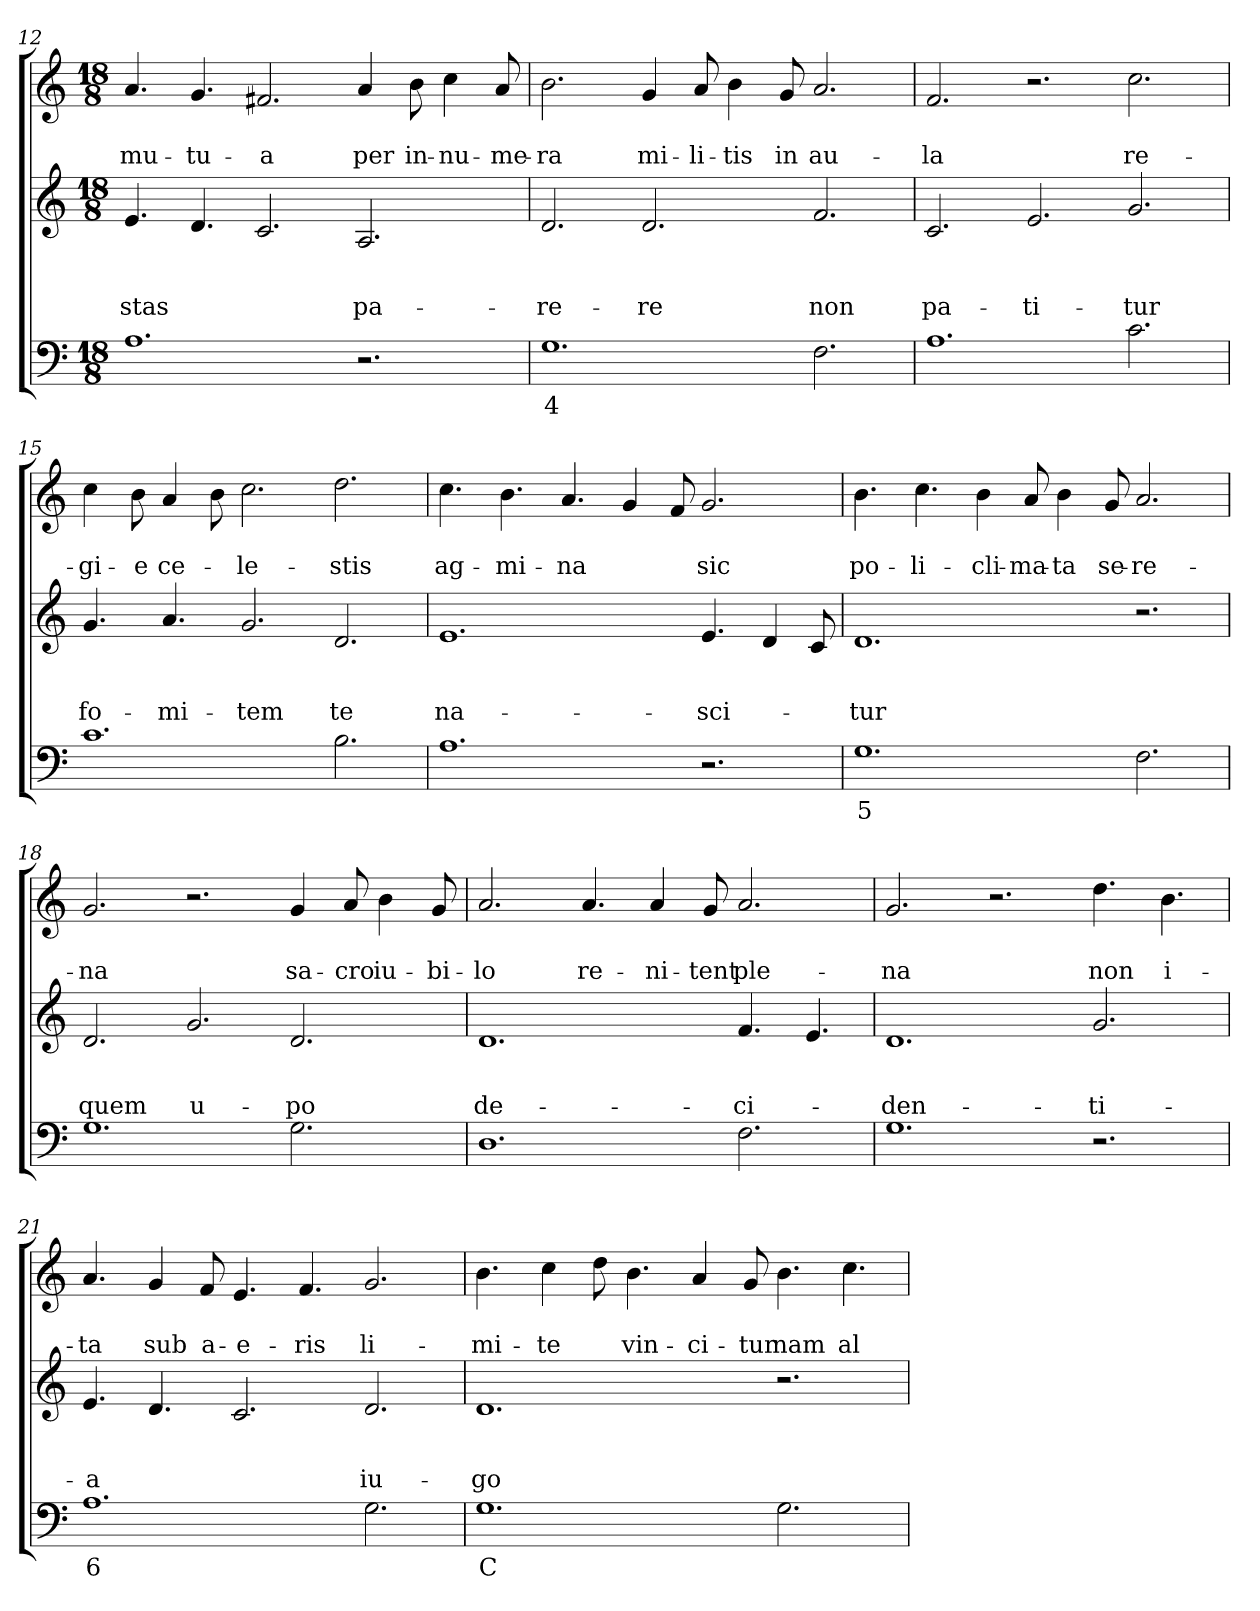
**kern	**text	**kern	**text	**text	**text	**kern	**text	**text
*part3	*part3	*part2	*part2	*part2	*part2	*part1	*part1	*part1
*staff3	*staff3	*staff2	*staff2	*staff2	*staff2	*staff1	*staff1	*staff1
*clefF4	*	*clefG2	*	*	*	*clefG2	*	*
*k[]	*	*k[]	*	*	*	*k[]	*	*
*C:	*	*C:	*	*	*	*C:	*	*
*M18/8	*	*M18/8	*	*	*	*M18/8	*	*
=12	=12	=12	=12	=12	=12	=12	=12	=12
!	!	!	!	!	!LO:LY:b	!	!	!LO:LY:b
1.A	.	4.e/	.	.	-stas	4.a/	.	mu-
!	!	!	!	!	!	!	!	!LO:LY:b
.	.	4.d/	.	.	.	4.g/	.	-tu-
!	!	!	!	!	!	!	!	!LO:LY:b
.	.	2.c/	.	.	.	2.f#X/	.	-a
!	!	!	!	!	!LO:LY:b	!	!	!LO:LY:b
2.r	.	2.A/	.	.	pa-	4a/	.	per
!	!	!	!	!	!	!	!	!LO:LY:b
.	.	.	.	.	.	8b\	.	in-
!	!	!	!	!	!	!	!	!LO:LY:b
.	.	.	.	.	.	4cc\	.	-nu-
!	!	!	!	!	!	!	!	!LO:LY:b
.	.	.	.	.	.	8a/	.	-me-
=13	=13	=13	=13	=13	=13	=13	=13	=13
!	!LO:LY:b	!	!	!	!LO:LY:b	!	!	!LO:LY:b
1.G	4	2.d/	.	.	-re-	2.b\	.	-ra
!	!	!	!	!	!LO:LY:b	!	!	!LO:LY:b
.	.	2.d/	.	.	-re	4g/	.	mi-
!	!	!	!	!	!	!	!	!LO:LY:b
.	.	.	.	.	.	8a/	.	-li-
!	!	!	!	!	!	!	!	!LO:LY:b
.	.	.	.	.	.	4b\	.	-tis
!	!	!	!	!	!	!	!	!LO:LY:b
.	.	.	.	.	.	8g/	.	in
!	!	!	!	!	!LO:LY:b	!	!	!LO:LY:b
2.F\	.	2.f/	.	.	non	2.a/	.	au-
=14	=14	=14	=14	=14	=14	=14	=14	=14
!	!	!	!	!	!LO:LY:b	!	!	!LO:LY:b
1.A	.	2.c/	.	.	pa-	2.f/	.	-la
!	!	!	!	!	!LO:LY:b	!	!	!
.	.	2.e/	.	.	-ti-	2.r	.	.
!	!	!	!	!	!LO:LY:b	!	!	!LO:LY:b
2.c\	.	2.g/	.	.	-tur	2.cc\	.	re-
!!LO:PB:g=z
=15	=15	=15	=15	=15	=15	=15	=15	=15
!	!	!	!	!	!LO:LY:b	!	!	!LO:LY:b
1.c	.	4.g/	.	.	fo-	4cc\	.	-gi-
!	!	!	!	!	!	!	!	!LO:LY:b
.	.	.	.	.	.	8b\	.	-e
!	!	!	!	!	!LO:LY:b	!	!	!LO:LY:b
.	.	4.a/	.	.	-mi-	4a/	.	ce-
.	.	.	.	.	.	8b\	.	.
!	!	!	!	!	!LO:LY:b	!	!	!LO:LY:b
.	.	2.g/	.	.	-tem	2.cc\	.	-le-
!	!	!	!	!	!LO:LY:b	!	!	!LO:LY:b
2.B\	.	2.d/	.	.	te	2.dd\	.	-stis
=16	=16	=16	=16	=16	=16	=16	=16	=16
!	!	!	!	!	!LO:LY:b	!	!	!LO:LY:b
1.A	.	1.e	.	.	na-	4.cc\	.	ag-
!	!	!	!	!	!	!	!	!LO:LY:b
.	.	.	.	.	.	4.b\	.	-mi-
!	!	!	!	!	!	!	!	!LO:LY:b
.	.	.	.	.	.	4.a/	.	-na
.	.	.	.	.	.	4g/	.	.
.	.	.	.	.	.	8f/	.	.
!	!	!	!	!	!LO:LY:b	!	!	!LO:LY:b
2.r	.	4.e/	.	.	-sci-	2.g/	.	sic
.	.	4d/	.	.	.	.	.	.
.	.	8c/	.	.	.	.	.	.
=17	=17	=17	=17	=17	=17	=17	=17	=17
!	!LO:LY:b	!	!	!	!LO:LY:b	!	!	!LO:LY:b
1.G	5	1.d	.	.	-tur	4.b\	.	po-
!	!	!	!	!	!	!	!	!LO:LY:b
.	.	.	.	.	.	4.cc\	.	-li-
!	!	!	!	!	!	!	!	!LO:LY:b
.	.	.	.	.	.	4b\	.	-cli-
!	!	!	!	!	!	!	!	!LO:LY:b
.	.	.	.	.	.	8a/	.	-ma-
!	!	!	!	!	!	!	!	!LO:LY:b
.	.	.	.	.	.	4b\	.	-ta
!	!	!	!	!	!	!	!	!LO:LY:b
.	.	.	.	.	.	8g/	.	se-
!	!	!	!	!	!	!	!	!LO:LY:b
2.F\	.	2.r	.	.	.	2.a/	.	-re-
=18	=18	=18	=18	=18	=18	=18	=18	=18
!	!	!	!	!	!LO:LY:b	!	!	!LO:LY:b
1.G	.	2.d/	.	.	quem	2.g/	.	-na
!	!	!	!	!	!LO:LY:b	!	!	!
.	.	2.g/	.	.	u-	2.r	.	.
!	!	!	!	!	!LO:LY:b	!	!	!LO:LY:b
2.G\	.	2.d/	.	.	-po	4g/	.	sa-
!	!	!	!	!	!	!	!	!LO:LY:b
.	.	.	.	.	.	8a/	.	-cro
!	!	!	!	!	!	!	!	!LO:LY:b
.	.	.	.	.	.	4b\	.	iu-
!	!	!	!	!	!	!	!	!LO:LY:b
.	.	.	.	.	.	8g/	.	-bi-
=19	=19	=19	=19	=19	=19	=19	=19	=19
!	!	!	!	!	!LO:LY:b	!	!	!LO:LY:b
1.D	.	1.d	.	.	de-	2.a/	.	-lo
!	!	!	!	!	!	!	!	!LO:LY:b
.	.	.	.	.	.	4.a/	.	re-
!	!	!	!	!	!	!	!	!LO:LY:b
.	.	.	.	.	.	4a/	.	-ni-
!	!	!	!	!	!	!	!	!LO:LY:b
.	.	.	.	.	.	8g/	.	-tent
!	!	!	!	!	!LO:LY:b	!	!	!LO:LY:b
2.F\	.	4.f/	.	.	-ci-	2.a/	.	ple-
.	.	4.e/	.	.	.	.	.	.
!!LO:LB:g=z
=20	=20	=20	=20	=20	=20	=20	=20	=20
!	!	!	!	!	!LO:LY:b	!	!	!LO:LY:b
1.G	.	1.d	.	.	-den-	2.g/	.	-na
.	.	.	.	.	.	2.r	.	.
!	!	!	!	!	!LO:LY:b	!	!	!LO:LY:b
2.r	.	2.g/	.	.	-ti-	4.dd\	.	non
!	!	!	!	!	!	!	!	!LO:LY:b
.	.	.	.	.	.	4.b\	.	i-
=21	=21	=21	=21	=21	=21	=21	=21	=21
!	!LO:LY:b	!	!	!	!LO:LY:b	!	!	!LO:LY:b
1.A	6	4.e/	.	.	-a	4.a/	.	-ta
!	!	!	!	!	!	!	!	!LO:LY:b
.	.	4.d/	.	.	.	4g/	.	sub
!	!	!	!	!	!	!	!	!LO:LY:b
.	.	.	.	.	.	8f/	.	a-
!	!	!	!	!	!	!	!	!LO:LY:b
.	.	2.c/	.	.	.	4.e/	.	-e-
!	!	!	!	!	!	!	!	!LO:LY:b
.	.	.	.	.	.	4.f/	.	-ris
!	!	!	!	!	!LO:LY:b	!	!	!LO:LY:b
2.G\	.	2.d/	.	.	iu-	2.g/	.	li-
=22	=22	=22	=22	=22	=22	=22	=22	=22
!	!LO:LY:b	!	!	!	!LO:LY:b	!	!	!LO:LY:b
1.G	C	1.d	.	.	-go	4.b\	.	-mi-
!	!	!	!	!	!	!	!	!LO:LY:b
.	.	.	.	.	.	4cc\	.	-te
.	.	.	.	.	.	8dd\	.	.
!	!	!	!	!	!	!	!	!LO:LY:b
.	.	.	.	.	.	4.b\	.	vin-
!	!	!	!	!	!	!	!	!LO:LY:b
.	.	.	.	.	.	4a/	.	-ci-
!	!	!	!	!	!	!	!	!LO:LY:b
.	.	.	.	.	.	8g/	.	-tur
!	!	!	!	!	!	!	!	!LO:LY:b
2.G\	.	2.r	.	.	.	4.b\	.	nam
!	!	!	!	!	!	!	!	!LO:LY:b
.	.	.	.	.	.	4.cc\	.	al-
=	=	=	=	=	=	=	=	=
*-	*-	*-	*-	*-	*-	*-	*-	*-
